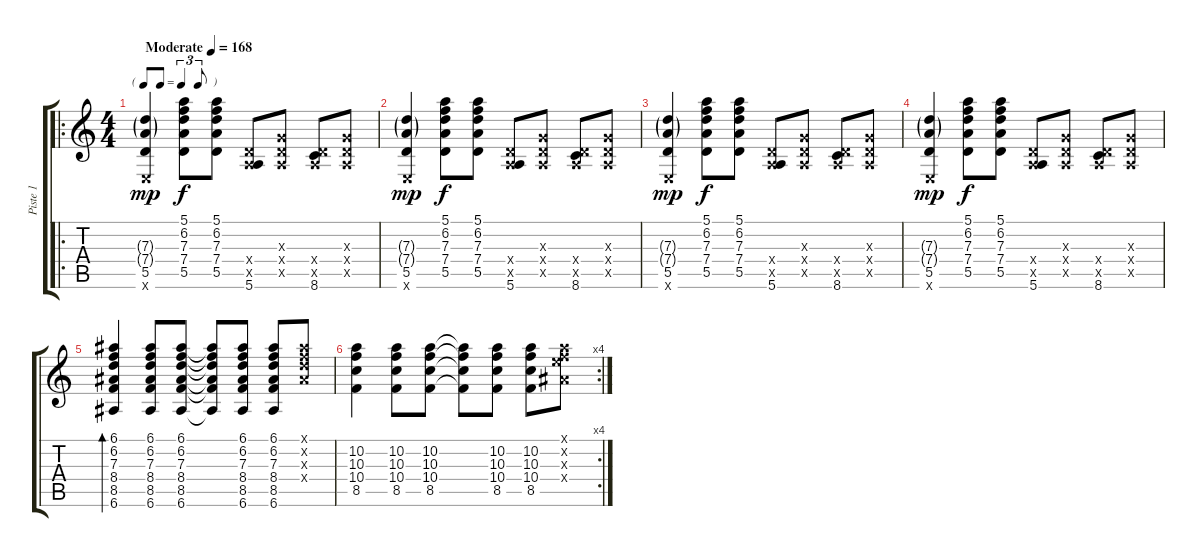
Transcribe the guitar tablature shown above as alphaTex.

\track ("Piste 1" "Piste 1") {instrument acousticguitarsteel}
\staff {score tabs}
\tuning (E4 B3 G3 D3 A2 E2) {hide}
\ro
\ts (4 4)
\tf triplet8th
\tempo (168 "Moderate")
\clef g2
\ks c
(7.3{g} 7.4{g} 5.5 0.6{x}).4{dy mp instrument acousticguitarsteel} (5.1 6.2 7.3 7.4 5.5).8{dy f} (5.1 6.2 7.3 7.4 5.5).8 (0.4{x} 0.5{x} 5.6).8 (0.3{x} 0.4{x} 0.5{x}).8 (0.4{x} 0.5{x} 8.6).8 (0.3{x} 0.4{x} 0.5{x}).8 |
(7.3{g} 7.4{g} 5.5 0.6{x}).4{dy mp} (5.1 6.2 7.3 7.4 5.5).8{dy f} (5.1 6.2 7.3 7.4 5.5).8 (0.4{x} 0.5{x} 5.6).8 (0.3{x} 0.4{x} 0.5{x}).8 (0.4{x} 0.5{x} 8.6).8 (0.3{x} 0.4{x} 0.5{x}).8 |
(7.3{g} 7.4{g} 5.5 0.6{x}).4{dy mp} (5.1 6.2 7.3 7.4 5.5).8{dy f} (5.1 6.2 7.3 7.4 5.5).8 (0.4{x} 0.5{x} 5.6).8 (0.3{x} 0.4{x} 0.5{x}).8 (0.4{x} 0.5{x} 8.6).8 (0.3{x} 0.4{x} 0.5{x}).8 |
(7.3{g} 7.4{g} 5.5 0.6{x}).4{dy mp} (5.1 6.2 7.3 7.4 5.5).8{dy f} (5.1 6.2 7.3 7.4 5.5).8 (0.4{x} 0.5{x} 5.6).8 (0.3{x} 0.4{x} 0.5{x}).8 (0.4{x} 0.5{x} 8.6).8 (0.3{x} 0.4{x} 0.5{x}).8 |
(6.1 6.2 7.3 8.4 8.5 6.6).4{bd 120} (6.1 6.2 7.3 8.4 8.5 6.6).8 (6.1 6.2 7.3 8.4 8.5 6.6).8 (6.1{t} 6.2{t} 7.3{t} 8.4{t} 8.5{t} 6.6{t}).8 (6.1 6.2 7.3 8.4 8.5 6.6).8 (6.1 6.2 7.3 8.4 8.5 6.6).8 (6.1{x} 6.2{x} 7.3{x} 8.4{x}).8 |
\rc 4
(10.2 10.3 10.4 8.5).4 (10.2 10.3 10.4 8.5).8 (10.2 10.3 10.4 8.5).8 (10.2{t} 10.3{t} 10.4{t} 8.5{t}).8 (10.2 10.3 10.4 8.5).8 (10.2 10.3 10.4 8.5).8 (0.1{x} 10.2{x} 10.3{x} 8.4{x}).8
